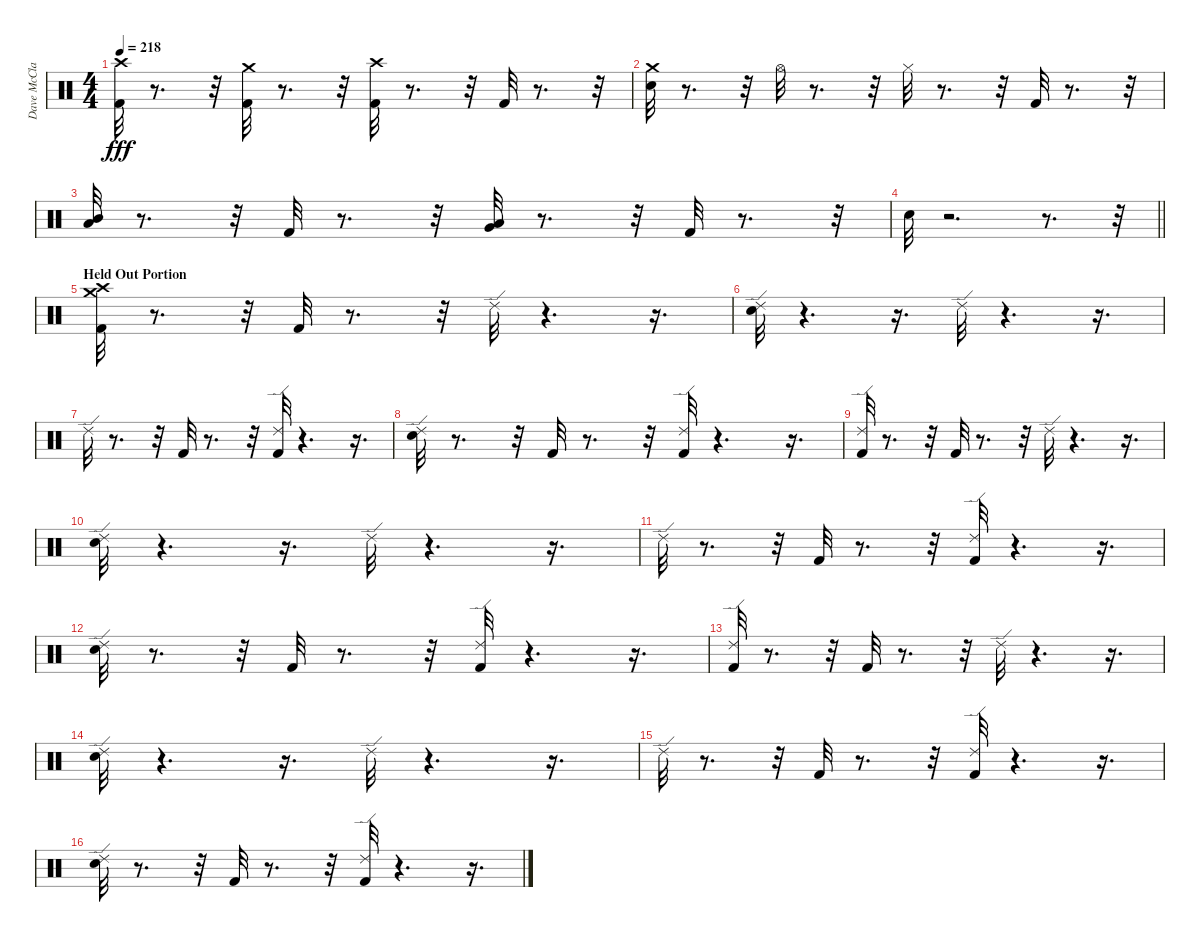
\track ("Dave McClain" "Dave McCla") {instrument percussion}
\staff {score}
\articulation defaults
\ts (4 4)
\tempo 218
\clef neutral
\ks c
("Crash high (hit)" "Kick (hit) 2").32{dy fff} r.8{d} r.32 ("Crash medium (hit)" "Kick (hit) 2").32 r.8{d} r.32 ("Kick (hit) 2" "Crash high (hit)").32 r.8{d} r.32 "Kick (hit) 2".32 r.8{d} r.32 |
("Crash medium (hit)" "Snare (hit) 2").32 r.8{d} r.32 "Hi-Hat (open)".32 r.8{d} r.32 "Hi-Hat (closed)".32 r.8{d} r.32 "Kick (hit) 2".32 r.8{d} r.32 |
("Mid Tom (hit)" "Low Tom (hit)").32 r.8{d} r.32 "Kick (hit) 2".32 r.8{d} r.32 ("Low Tom (hit)" "Very Low Tom (hit)").32 r.8{d} r.32 "Kick (hit) 2".32 r.8{d} r.32 |
\barLineRight lightlight "Snare (hit) 2".32
r.2{d} r.8{d} r.32 |
\section ("" "Held Out Portion")
("Crash medium (hit)" "Crash high (hit)" "Kick (hit) 2").32 r.8{d} r.32 "Kick (hit) 2".32 r.8{d} r.32 "Ride (edge) 2".32 r.4{d} r.16{d} |
("Ride (edge) 2" "Snare (hit) 2").32 r.4{d} r.16{d} "Ride (edge) 2".32 r.4{d} r.16{d} |
"Ride (edge) 2".32 r.8{d} r.32 "Kick (hit) 2".32 r.8{d} r.32 ("Kick (hit) 2" "Ride (edge) 2").32 r.4{d} r.16{d} |
("Snare (hit) 2" "Ride (edge) 2").32 r.8{d} r.32 "Kick (hit) 2".32 r.8{d} r.32 ("Kick (hit) 2" "Ride (edge) 2").32 r.4{d} r.16{d} |
("Ride (edge) 2" "Kick (hit) 2").32 r.8{d} r.32 "Kick (hit) 2".32 r.8{d} r.32 "Ride (edge) 2".32 r.4{d} r.16{d} |
("Ride (edge) 2" "Snare (hit) 2").32 r.4{d} r.16{d} "Ride (edge) 2".32 r.4{d} r.16{d} |
"Ride (edge) 2".32 r.8{d} r.32 "Kick (hit) 2".32 r.8{d} r.32 ("Kick (hit) 2" "Ride (edge) 2").32 r.4{d} r.16{d} |
("Snare (hit) 2" "Ride (edge) 2").32 r.8{d} r.32 "Kick (hit) 2".32 r.8{d} r.32 ("Kick (hit) 2" "Ride (edge) 2").32 r.4{d} r.16{d} |
("Ride (edge) 2" "Kick (hit) 2").32 r.8{d} r.32 "Kick (hit) 2".32 r.8{d} r.32 "Ride (edge) 2".32 r.4{d} r.16{d} |
("Ride (edge) 2" "Snare (hit) 2").32 r.4{d} r.16{d} "Ride (edge) 2".32 r.4{d} r.16{d} |
"Ride (edge) 2".32 r.8{d} r.32 "Kick (hit) 2".32 r.8{d} r.32 ("Kick (hit) 2" "Ride (edge) 2").32 r.4{d} r.16{d} |
("Snare (hit) 2" "Ride (edge) 2").32 r.8{d} r.32 "Kick (hit) 2".32 r.8{d} r.32 ("Kick (hit) 2" "Ride (edge) 2").32 r.4{d} r.16{d}
